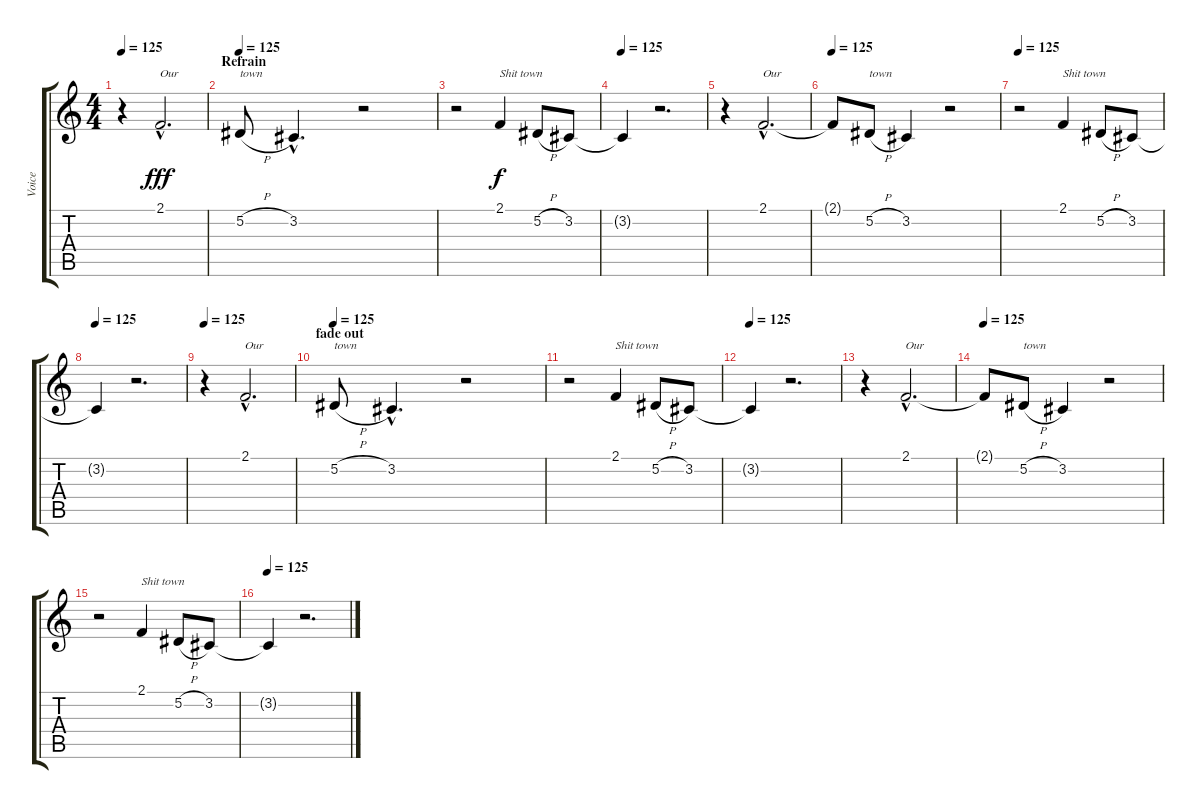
\track ("Voice" "Voice") {instrument clarinet}
\staff {score tabs}
\tuning (Eb4 Bb3 Gb3 Db3 Ab2 Eb2) {hide}
\ts (4 4)
\tempo 125
\clef g2
\ks c
r.4{dy f} 2.1{hac}.2{d txt "Our" dy fff} |
\section ("" "Refrain")
\tempo 125
5.2{h}.8{txt "town"} 3.2{hac}.4{d} r.2 |
r.2 2.1.4{txt "Shit town" dy f} 5.2{h}.8 3.2.8 |
\tempo 125
3.2{t}.4 r.2{d} |
r.4 2.1{hac}.2{d txt "Our"} |
\tempo 125
2.1{t}.8 5.2{h}.8{txt "town"} 3.2.4 r.2 |
\tempo 125
r.2 2.1.4{txt "Shit town"} 5.2{h}.8 3.2.8 |
\tempo 125
3.2{t}.4 r.2{d} |
\tempo 125
r.4 2.1{hac}.2{d txt "Our"} |
\section ("" "fade out")
\tempo 125
5.2{h}.8{txt "town" volume 12} 3.2{hac}.4{d} r.2 |
r.2 2.1.4{txt "Shit town"} 5.2{h}.8 3.2.8 |
\tempo 125
3.2{t}.4{volume 8} r.2{d} |
r.4 2.1{hac}.2{d txt "Our"} |
\tempo 125
2.1{t}.8{volume 4} 5.2{h}.8{txt "town"} 3.2.4 r.2 |
r.2 2.1.4{txt "Shit town"} 5.2{h}.8 3.2.8 |
\tempo 125
3.2{t}.4{volume 0} r.2{d}
